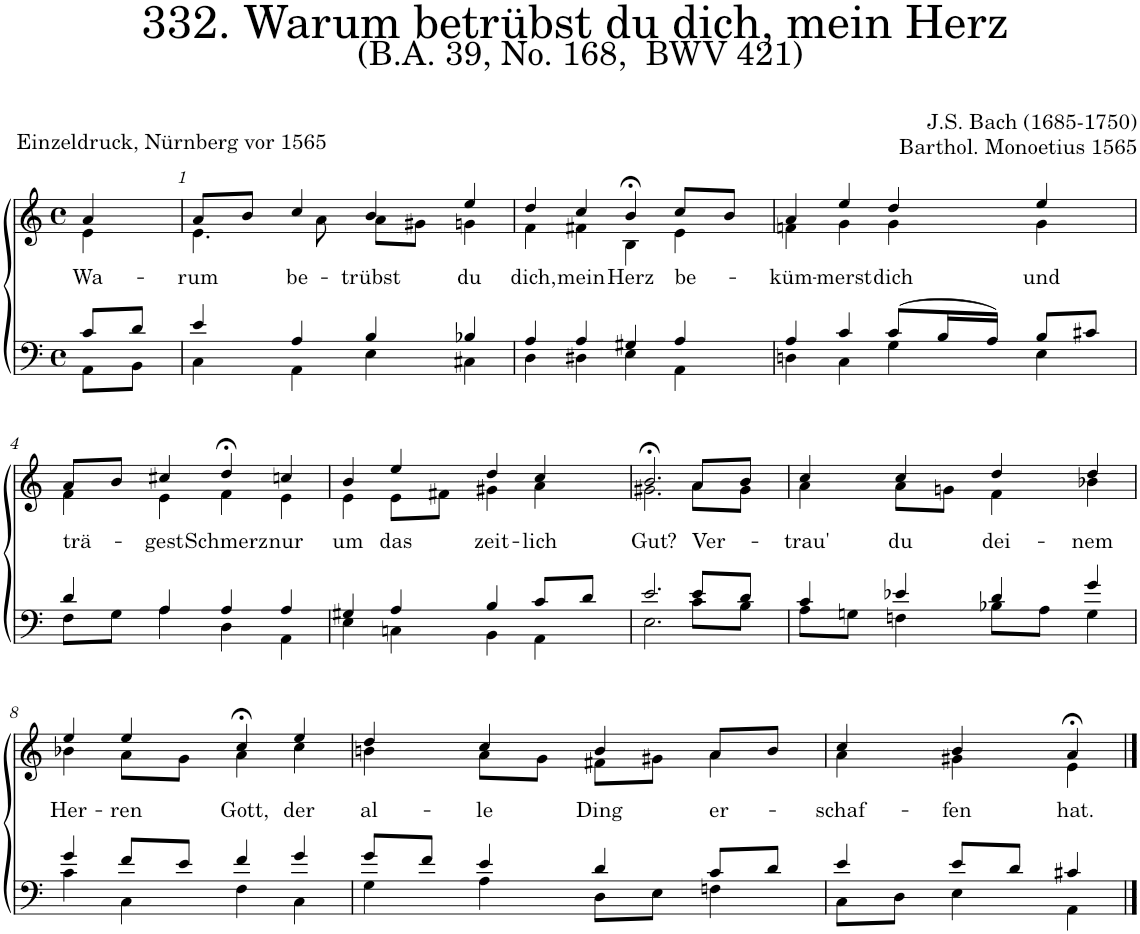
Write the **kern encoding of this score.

**kern	**kern	**text
*part2	*part1	*part1
*staff2	*staff1	*staff1
*I"Tenor/Bass	*I"Soprano/Alto	*
*clefF4	*clefG2	*
*k[]	*k[]	*
*M4/4	*M4/4	*
*met(c)	*met(c)	*
=	=	=
*^	*	*
!	!	!	!LO:LY:b
*	*	*^	*
8c/L	8AA\L	4a/	4e\	Wa-
8d/J	8BB\J	.	.	.
=1	=1	=1	=1	=1
!	!	!	!	!LO:LY:b
4e/	4C\	8a/L	4.e\	-rum
.	.	8b/J	.	.
!	!	!	!	!LO:LY:b
4A/	4AA\	4cc/	.	be-
.	.	.	8a\	.
!	!	!	!	!LO:LY:b
4B/	4E\	4b/	8a\L	-trübst
.	.	.	8g#X\J	.
!	!	!	!	!LO:LY:b
4B-X/	4C#X\	4ee/	4gn\	du
=2	=2	=2	=2	=2
!	!	!	!	!LO:LY:b
4A/	4D\	4dd/	4f\	dich,
!	!	!	!	!LO:LY:b
4A/	4D#X\	4cc/	4f#X\	mein
!	!	!	!	!LO:LY:b
4G#X/	4E\	4b;<,/	4B\	Herz
!	!	!	!	!LO:LY:b
4A/	4AA\	8cc/L	4e\	be-
.	.	8b/J	.	.
=3	=3	=3	=3	=3
!	!	!	!	!LO:LY:b
4A/	4Dn\	4a/	4fn\	-küm-
!	!	!	!	!LO:LY:b
4c/	4C\	4ee/	4g\	-merst
!	!	!	!	!LO:LY:b
(8c/L	4G\	4dd/	4g\	dich
16B/L	.	.	.	.
16A/JJ)	.	.	.	.
!	!	!	!	!LO:LY:b
8B/L	4E\	4ee;</	4g\	und
8c#X/J	.	.	.	.
!!LO:LB:g=z	!!
=4	=4	=4	=4	=4
!	!	!	!	!LO:LY:b
4d/	8F\L	8a/L	4f\	trä-
.	8G\J	8b/J	.	.
!	!	!	!	!LO:LY:b
4A/	4A\	4cc#X/	4e\	-gest
!	!	!	!	!LO:LY:b
4A/	4D\	4dd;<,/	4f\	Schmerz
!	!	!	!	!LO:LY:b
4A/	4AA\	4ccn/	4e\	nur
=5	=5	=5	=5	=5
!	!	!	!	!LO:LY:b
4G#X/	4E\	4b/	4e\	um
!	!	!	!	!LO:LY:b
4A/	4Cn\	4ee/	8e\L	das
.	.	.	8f#X\J	.
!	!	!	!	!LO:LY:b
4B/	4BB\	4dd/	4g#X\	zeit-
!	!	!	!	!LO:LY:b
8c/L	4AA\	4cc/	4a\	-lich
8d/J	.	.	.	.
=6	=6	=6	=6	=6
!	!	!	!	!LO:LY:b
2.e/	2.E\	2.b;<,/	2.g#X\	Gut?
!	!	!	!	!LO:LY:b
8e/L	8c\L	8a/L	8a\L	Ver-
8d/J	8B\J	8b/J	8g#\J	.
=7	=7	=7	=7	=7
!	!	!	!	!LO:LY:b
4c/	8A\L	4cc/	4a\	-trau'
.	8Gn\J	.	.	.
!	!	!	!	!LO:LY:b
4e-X/	4Fn\	4cc/	8a\L	du
.	.	.	8gn\J	.
!	!	!	!	!LO:LY:b
4d/	8B-X\L	4dd/	4f\	dei-
.	8A\J	.	.	.
!	!	!	!	!LO:LY:b
4g/	4G\	4dd/	4b-X\	-nem
!!LO:LB:g=z	!!
=8	=8	=8	=8	=8
!	!	!	!	!LO:LY:b
4g/	4c\	4ee/	4b-X\	Her-
!	!	!	!	!LO:LY:b
8f/L	4C\	4ee/	8a\L	-ren
8e/J	.	.	8g\J	.
!	!	!	!	!LO:LY:b
4f/	4F\	4cc;<,/	4a\	Gott,
!	!	!	!	!LO:LY:b
4g/	4C\	4ee/	4cc\	der
=9	=9	=9	=9	=9
!	!	!	!	!LO:LY:b
8g/L	4G\	4dd/	4bn\	al-
8f/J	.	.	.	.
!	!	!	!	!LO:LY:b
4e/	4A\	4cc/	8a\L	-le
.	.	.	8g\J	.
!	!	!	!	!LO:LY:b
4d/	8D\L	4b/	8f#X\L	Ding
.	8E\J	.	8g#X\J	.
!	!	!	!	!LO:LY:b
8c/L	4Fn\	8a/L	4a\	er-
8d/J	.	8b/J	.	.
=10	=10	=10	=10	=10
!	!	!	!	!LO:LY:b
4e/	8C\L	4cc/	4a\	-schaf-
.	8D\J	.	.	.
!	!	!	!	!LO:LY:b
8e/L	4E\	4b/	4g#X\	-fen
8d/J	.	.	.	.
!	!	!	!	!LO:LY:b
4c#X/	4AA\	4a;</	4e\	hat.
*v	*v	*	*	*
*	*v	*v	*
==	==	==
*-	*-	*-
